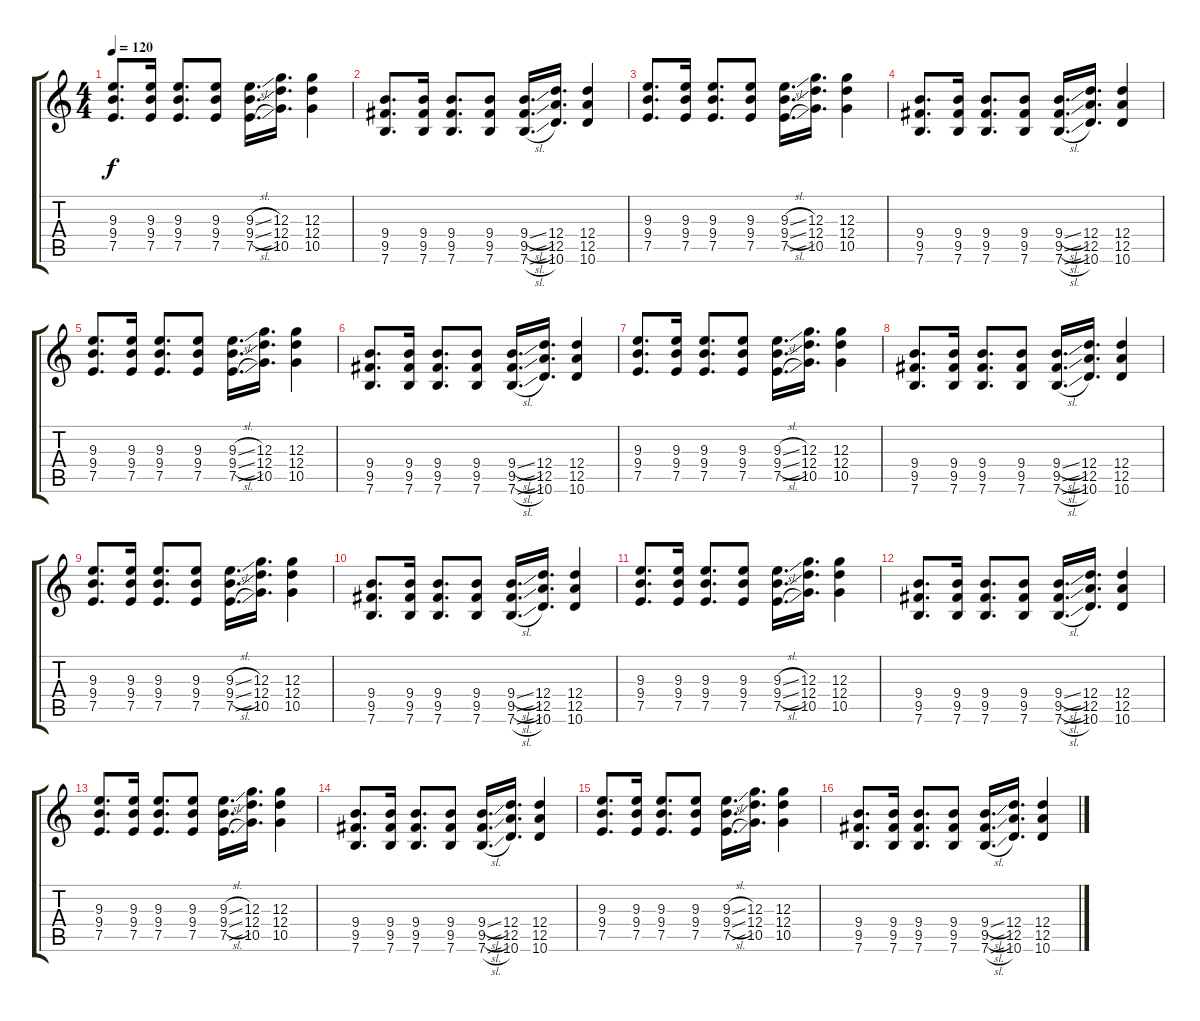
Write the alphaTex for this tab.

\track "" {instrument distortionguitar}
\staff {score tabs}
\tuning (E4 B3 G3 D3 A2 E2) {hide}
\ts (4 4)
\tempo 120
\clef g2
\ks c
(9.3 9.4 7.5).8{d dy f} (9.3 9.4 7.5).16 (9.3 9.4 7.5).8{d} (9.3 9.4 7.5).8 (9.3{sl} 9.4{sl} 7.5{sl}).16{d} (12.3 12.4 10.5).16{d} (12.3 12.4 10.5).4 |
(9.4 9.5 7.6).8{d} (9.4 9.5 7.6).16 (9.4 9.5 7.6).8{d} (9.4 9.5 7.6).8 (9.4{sl} 9.5{sl} 7.6{sl}).16{d} (12.4 12.5 10.6).16{d} (12.4 12.5 10.6).4 |
(9.3 9.4 7.5).8{d} (9.3 9.4 7.5).16 (9.3 9.4 7.5).8{d} (9.3 9.4 7.5).8 (9.3{sl} 9.4{sl} 7.5{sl}).16{d} (12.3 12.4 10.5).16{d} (12.3 12.4 10.5).4 |
(9.4 9.5 7.6).8{d} (9.4 9.5 7.6).16 (9.4 9.5 7.6).8{d} (9.4 9.5 7.6).8 (9.4{sl} 9.5{sl} 7.6{sl}).16{d} (12.4 12.5 10.6).16{d} (12.4 12.5 10.6).4 |
(9.3 9.4 7.5).8{d} (9.3 9.4 7.5).16 (9.3 9.4 7.5).8{d} (9.3 9.4 7.5).8 (9.3{sl} 9.4{sl} 7.5{sl}).16{d} (12.3 12.4 10.5).16{d} (12.3 12.4 10.5).4 |
(9.4 9.5 7.6).8{d} (9.4 9.5 7.6).16 (9.4 9.5 7.6).8{d} (9.4 9.5 7.6).8 (9.4{sl} 9.5{sl} 7.6{sl}).16{d} (12.4 12.5 10.6).16{d} (12.4 12.5 10.6).4 |
(9.3 9.4 7.5).8{d} (9.3 9.4 7.5).16 (9.3 9.4 7.5).8{d} (9.3 9.4 7.5).8 (9.3{sl} 9.4{sl} 7.5{sl}).16{d} (12.3 12.4 10.5).16{d} (12.3 12.4 10.5).4 |
(9.4 9.5 7.6).8{d} (9.4 9.5 7.6).16 (9.4 9.5 7.6).8{d} (9.4 9.5 7.6).8 (9.4{sl} 9.5{sl} 7.6{sl}).16{d} (12.4 12.5 10.6).16{d} (12.4 12.5 10.6).4 |
(9.3 9.4 7.5).8{d} (9.3 9.4 7.5).16 (9.3 9.4 7.5).8{d} (9.3 9.4 7.5).8 (9.3{sl} 9.4{sl} 7.5{sl}).16{d} (12.3 12.4 10.5).16{d} (12.3 12.4 10.5).4 |
(9.4 9.5 7.6).8{d} (9.4 9.5 7.6).16 (9.4 9.5 7.6).8{d} (9.4 9.5 7.6).8 (9.4{sl} 9.5{sl} 7.6{sl}).16{d} (12.4 12.5 10.6).16{d} (12.4 12.5 10.6).4 |
(9.3 9.4 7.5).8{d} (9.3 9.4 7.5).16 (9.3 9.4 7.5).8{d} (9.3 9.4 7.5).8 (9.3{sl} 9.4{sl} 7.5{sl}).16{d} (12.3 12.4 10.5).16{d} (12.3 12.4 10.5).4 |
(9.4 9.5 7.6).8{d} (9.4 9.5 7.6).16 (9.4 9.5 7.6).8{d} (9.4 9.5 7.6).8 (9.4{sl} 9.5{sl} 7.6{sl}).16{d} (12.4 12.5 10.6).16{d} (12.4 12.5 10.6).4 |
(9.3 9.4 7.5).8{d} (9.3 9.4 7.5).16 (9.3 9.4 7.5).8{d} (9.3 9.4 7.5).8 (9.3{sl} 9.4{sl} 7.5{sl}).16{d} (12.3 12.4 10.5).16{d} (12.3 12.4 10.5).4 |
(9.4 9.5 7.6).8{d} (9.4 9.5 7.6).16 (9.4 9.5 7.6).8{d} (9.4 9.5 7.6).8 (9.4{sl} 9.5{sl} 7.6{sl}).16{d} (12.4 12.5 10.6).16{d} (12.4 12.5 10.6).4 |
(9.3 9.4 7.5).8{d} (9.3 9.4 7.5).16 (9.3 9.4 7.5).8{d} (9.3 9.4 7.5).8 (9.3{sl} 9.4{sl} 7.5{sl}).16{d} (12.3 12.4 10.5).16{d} (12.3 12.4 10.5).4 |
(9.4 9.5 7.6).8{d} (9.4 9.5 7.6).16 (9.4 9.5 7.6).8{d} (9.4 9.5 7.6).8 (9.4{sl} 9.5{sl} 7.6{sl}).16{d} (12.4 12.5 10.6).16{d} (12.4 12.5 10.6).4
